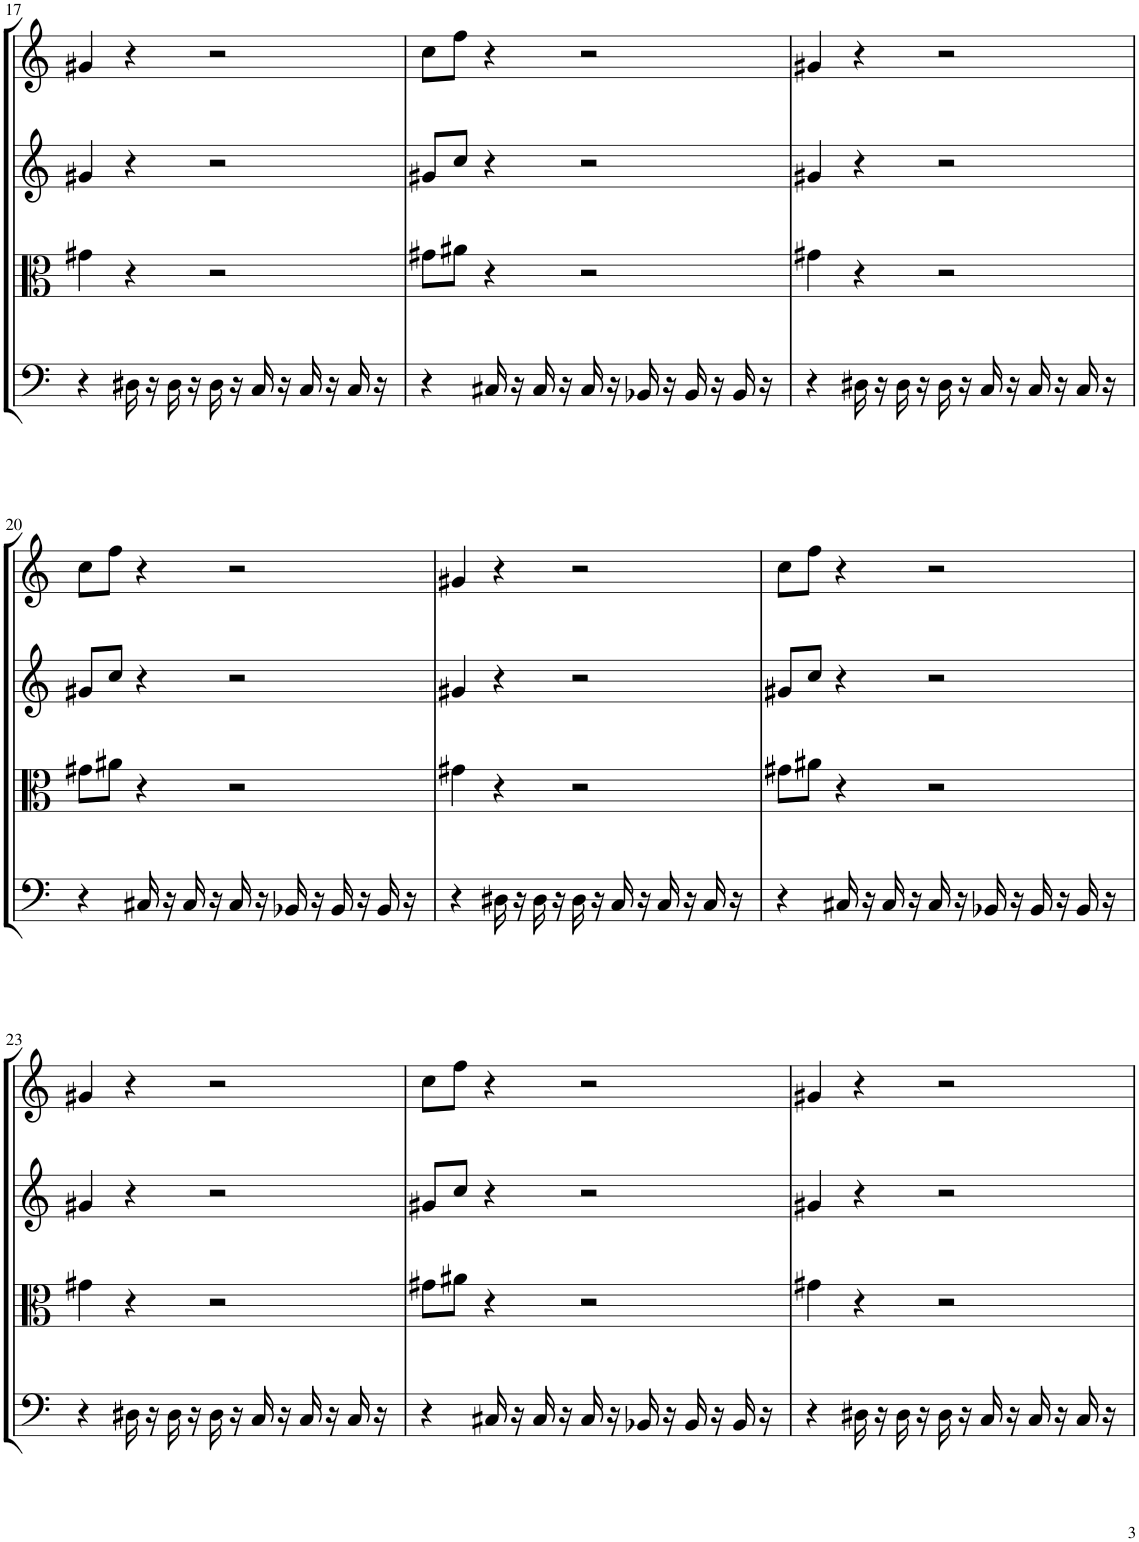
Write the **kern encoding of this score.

**kern	**kern	**kern	**kern
*part4	*part3	*part2	*part1
*staff4	*staff3	*staff2	*staff1
*I"Violoncello	*I"Viola	*I"Violin II	*I"Violin I
*I'Vc	*I'Vla	*I'Vln	*I'Vln
!!LO:PB:g=z
*clefF4	*clefC3	*clefG2	*clefG2
*k[]	*k[]	*k[]	*k[]
*M4/4	*M4/4	*M4/4	*M4/4
=17	=17	=17	=17
4r	4g#X\	4g#X/	4g#X/
16D#X\	4r	4r	4r
16r	.	.	.
16D#\	.	.	.
16r	.	.	.
16D#\	2r	2r	2r
16r	.	.	.
16C/	.	.	.
16r	.	.	.
16C/	.	.	.
16r	.	.	.
16C/	.	.	.
16r	.	.	.
=18	=18	=18	=18
4r	8g#X\L	8g#X/L	8cc\L
.	8a#X\J	8cc/J	8ff\J
16C#X/	4r	4r	4r
16r	.	.	.
16C#/	.	.	.
16r	.	.	.
16C#/	2r	2r	2r
16r	.	.	.
16BB-X/	.	.	.
16r	.	.	.
16BB-/	.	.	.
16r	.	.	.
16BB-/	.	.	.
16r	.	.	.
=19	=19	=19	=19
4r	4g#X\	4g#X/	4g#X/
16D#X\	4r	4r	4r
16r	.	.	.
16D#\	.	.	.
16r	.	.	.
16D#\	2r	2r	2r
16r	.	.	.
16C/	.	.	.
16r	.	.	.
16C/	.	.	.
16r	.	.	.
16C/	.	.	.
16r	.	.	.
!!LO:LB:g=z
=20	=20	=20	=20
4r	8g#X\L	8g#X/L	8cc\L
.	8a#X\J	8cc/J	8ff\J
16C#X/	4r	4r	4r
16r	.	.	.
16C#/	.	.	.
16r	.	.	.
16C#/	2r	2r	2r
16r	.	.	.
16BB-X/	.	.	.
16r	.	.	.
16BB-/	.	.	.
16r	.	.	.
16BB-/	.	.	.
16r	.	.	.
=21	=21	=21	=21
4r	4g#X\	4g#X/	4g#X/
16D#X\	4r	4r	4r
16r	.	.	.
16D#\	.	.	.
16r	.	.	.
16D#\	2r	2r	2r
16r	.	.	.
16C/	.	.	.
16r	.	.	.
16C/	.	.	.
16r	.	.	.
16C/	.	.	.
16r	.	.	.
=22	=22	=22	=22
4r	8g#X\L	8g#X/L	8cc\L
.	8a#X\J	8cc/J	8ff\J
16C#X/	4r	4r	4r
16r	.	.	.
16C#/	.	.	.
16r	.	.	.
16C#/	2r	2r	2r
16r	.	.	.
16BB-X/	.	.	.
16r	.	.	.
16BB-/	.	.	.
16r	.	.	.
16BB-/	.	.	.
16r	.	.	.
!!LO:LB:g=z
=23	=23	=23	=23
4r	4g#X\	4g#X/	4g#X/
16D#X\	4r	4r	4r
16r	.	.	.
16D#\	.	.	.
16r	.	.	.
16D#\	2r	2r	2r
16r	.	.	.
16C/	.	.	.
16r	.	.	.
16C/	.	.	.
16r	.	.	.
16C/	.	.	.
16r	.	.	.
=24	=24	=24	=24
4r	8g#X\L	8g#X/L	8cc\L
.	8a#X\J	8cc/J	8ff\J
16C#X/	4r	4r	4r
16r	.	.	.
16C#/	.	.	.
16r	.	.	.
16C#/	2r	2r	2r
16r	.	.	.
16BB-X/	.	.	.
16r	.	.	.
16BB-/	.	.	.
16r	.	.	.
16BB-/	.	.	.
16r	.	.	.
=25	=25	=25	=25
4r	4g#X\	4g#X/	4g#X/
16D#X\	4r	4r	4r
16r	.	.	.
16D#\	.	.	.
16r	.	.	.
16D#\	2r	2r	2r
16r	.	.	.
16C/	.	.	.
16r	.	.	.
16C/	.	.	.
16r	.	.	.
16C/	.	.	.
16r	.	.	.
=	=	=	=
*-	*-	*-	*-
